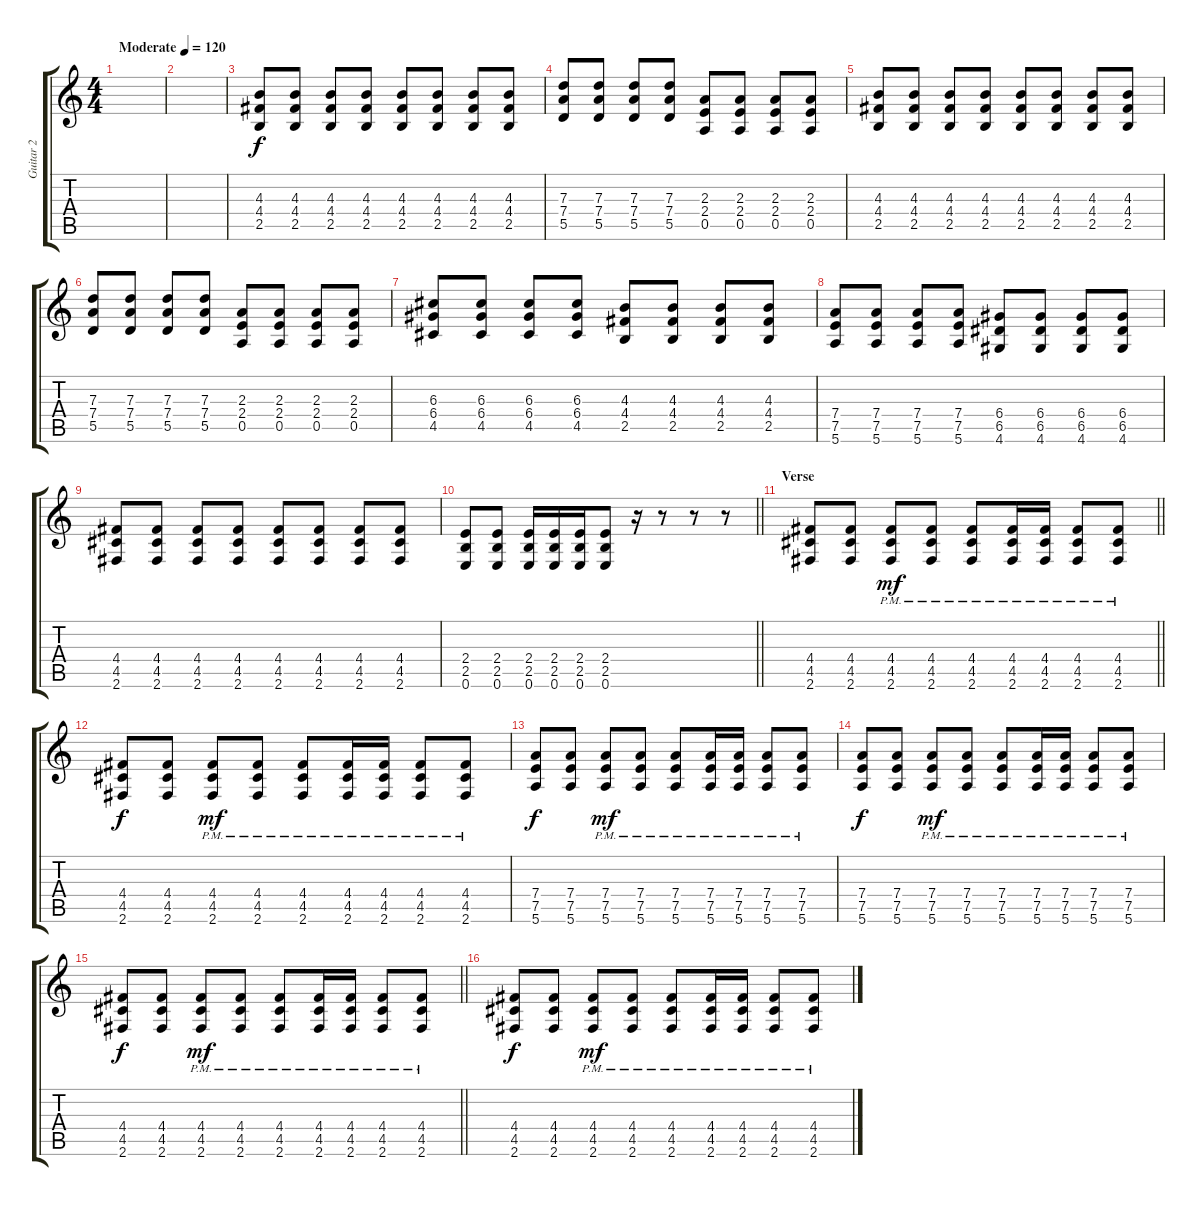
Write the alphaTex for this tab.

\track ("Guitar 2" "Guitar 2") {instrument distortionguitar}
\staff {score tabs}
\tuning (E4 B3 G3 D3 A2 E2) {hide}
\ts (4 4)
\tempo (120 "Moderate")
\clef g2
\ks c
|
|
(4.3 4.4 2.5).8 (4.3 4.4 2.5).8 (4.3 4.4 2.5).8 (4.3 4.4 2.5).8 (4.3 4.4 2.5).8 (4.3 4.4 2.5).8 (4.3 4.4 2.5).8 (4.3 4.4 2.5).8 |
(7.3 7.4 5.5).8 (7.3 7.4 5.5).8 (7.3 7.4 5.5).8 (7.3 7.4 5.5).8 (2.3 2.4 0.5).8 (2.3 2.4 0.5).8 (2.3 2.4 0.5).8 (2.3 2.4 0.5).8 |
(4.3 4.4 2.5).8 (4.3 4.4 2.5).8 (4.3 4.4 2.5).8 (4.3 4.4 2.5).8 (4.3 4.4 2.5).8 (4.3 4.4 2.5).8 (4.3 4.4 2.5).8 (4.3 4.4 2.5).8 |
(7.3 7.4 5.5).8 (7.3 7.4 5.5).8 (7.3 7.4 5.5).8 (7.3 7.4 5.5).8 (2.3 2.4 0.5).8 (2.3 2.4 0.5).8 (2.3 2.4 0.5).8 (2.3 2.4 0.5).8 |
(6.3 6.4 4.5).8 (6.3 6.4 4.5).8 (6.3 6.4 4.5).8 (6.3 6.4 4.5).8 (4.3 4.4 2.5).8 (4.3 4.4 2.5).8 (4.3 4.4 2.5).8 (4.3 4.4 2.5).8 |
(7.4 7.5 5.6).8 (7.4 7.5 5.6).8 (7.4 7.5 5.6).8 (7.4 7.5 5.6).8 (6.4 6.5 4.6).8 (6.4 6.5 4.6).8 (6.4 6.5 4.6).8 (6.4 6.5 4.6).8 |
(4.4 4.5 2.6).8 (4.4 4.5 2.6).8 (4.4 4.5 2.6).8 (4.4 4.5 2.6).8 (4.4 4.5 2.6).8 (4.4 4.5 2.6).8 (4.4 4.5 2.6).8 (4.4 4.5 2.6).8 |
\barLineRight lightlight
(2.4 2.5 0.6).8 (2.4 2.5 0.6).8 (2.4 2.5 0.6).16 (2.4 2.5 0.6).16 (2.4 2.5 0.6).16 (2.4 2.5 0.6).8 r.16 r.8 r.8 r.8 |
\section ("" "Verse")
\barLineRight lightlight
(4.4 4.5 2.6).8 (4.4 4.5 2.6).8 (4.4{pm} 4.5{pm} 2.6{pm}).8{dy mf} (4.4{pm} 4.5{pm} 2.6{pm}).8 (4.4{pm} 4.5{pm} 2.6{pm}).8 (4.4{pm} 4.5{pm} 2.6{pm}).16 (4.4{pm} 4.5{pm} 2.6{pm}).16 (4.4{pm} 4.5{pm} 2.6{pm}).8 (4.4{pm} 4.5{pm} 2.6{pm}).8 |
\section ("" "")
(4.4 4.5 2.6).8{dy f} (4.4 4.5 2.6).8 (4.4{pm} 4.5{pm} 2.6{pm}).8{dy mf} (4.4{pm} 4.5{pm} 2.6{pm}).8 (4.4{pm} 4.5{pm} 2.6{pm}).8 (4.4{pm} 4.5{pm} 2.6{pm}).16 (4.4{pm} 4.5{pm} 2.6{pm}).16 (4.4{pm} 4.5{pm} 2.6{pm}).8 (4.4{pm} 4.5{pm} 2.6{pm}).8 |
(7.4 7.5 5.6).8{dy f} (7.4 7.5 5.6).8 (7.4{pm} 7.5{pm} 5.6{pm}).8{dy mf} (7.4{pm} 7.5{pm} 5.6{pm}).8 (7.4{pm} 7.5{pm} 5.6{pm}).8 (7.4{pm} 7.5{pm} 5.6{pm}).16 (7.4{pm} 7.5{pm} 5.6{pm}).16 (7.4{pm} 7.5{pm} 5.6{pm}).8 (7.4{pm} 7.5{pm} 5.6{pm}).8 |
(7.4 7.5 5.6).8{dy f} (7.4 7.5 5.6).8 (7.4{pm} 7.5{pm} 5.6{pm}).8{dy mf} (7.4{pm} 7.5{pm} 5.6{pm}).8 (7.4{pm} 7.5{pm} 5.6{pm}).8 (7.4{pm} 7.5{pm} 5.6{pm}).16 (7.4{pm} 7.5{pm} 5.6{pm}).16 (7.4{pm} 7.5{pm} 5.6{pm}).8 (7.4{pm} 7.5{pm} 5.6{pm}).8 |
\barLineRight lightlight
(4.4 4.5 2.6).8{dy f} (4.4 4.5 2.6).8 (4.4{pm} 4.5{pm} 2.6{pm}).8{dy mf} (4.4{pm} 4.5{pm} 2.6{pm}).8 (4.4{pm} 4.5{pm} 2.6{pm}).8 (4.4{pm} 4.5{pm} 2.6{pm}).16 (4.4{pm} 4.5{pm} 2.6{pm}).16 (4.4{pm} 4.5{pm} 2.6{pm}).8 (4.4{pm} 4.5{pm} 2.6{pm}).8 |
(4.4 4.5 2.6).8{dy f} (4.4 4.5 2.6).8 (4.4{pm} 4.5{pm} 2.6{pm}).8{dy mf} (4.4{pm} 4.5{pm} 2.6{pm}).8 (4.4{pm} 4.5{pm} 2.6{pm}).8 (4.4{pm} 4.5{pm} 2.6{pm}).16 (4.4{pm} 4.5{pm} 2.6{pm}).16 (4.4{pm} 4.5{pm} 2.6{pm}).8 (4.4{pm} 4.5{pm} 2.6{pm}).8
